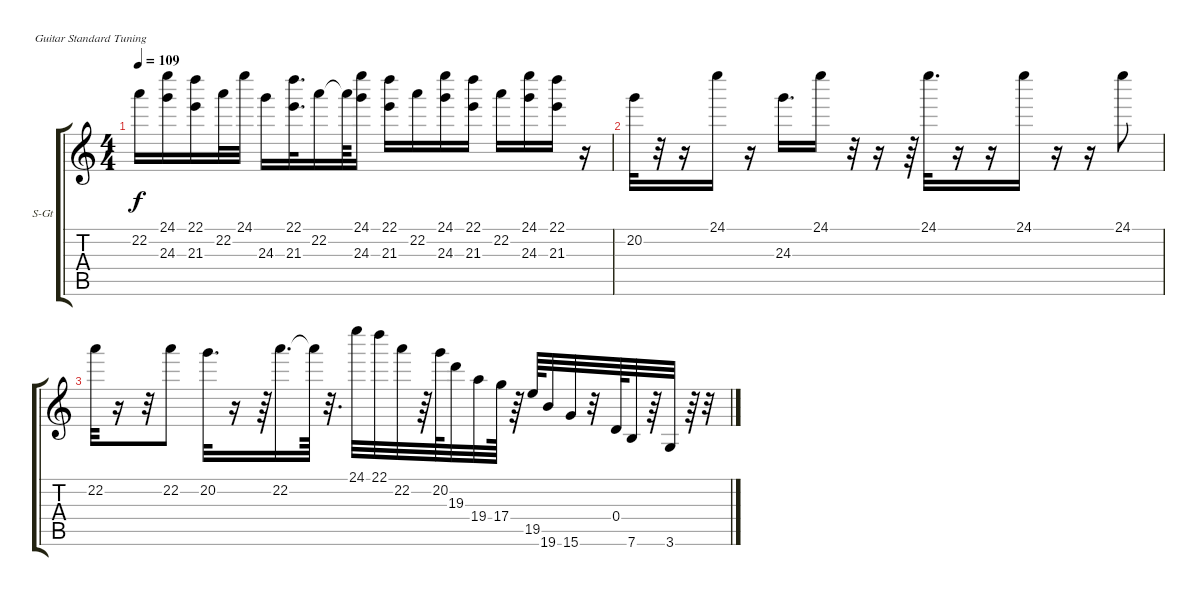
\bracketExtendMode groupsimilarinstruments
\firstSystemTrackNameOrientation horizontal
\otherSystemsTrackNameOrientation horizontal
\track ("Sax Solo" "S-Gt") {instrument acousticgrandpiano}
\staff {score tabs}
\tuning (E4 B3 G3 D3 A2 E2)
\displaytranspose 12
\ts (4 4)
\tempo 109
\clef g2
\ks c
22.2.16{dy f} (24.1 24.3).16 (22.1 21.3).16 22.2.32 24.1.32 24.3.16 (22.1 21.3).32{d} 22.2.16 22.2{t}.64 (24.1 24.3).16 (22.1 21.3).16 22.2.16 (24.1 24.3).16 (22.1 21.3).16 22.2.16 (24.1 24.3).16 (22.1 21.3).16 r.16 |
20.2.32 r.32 r.16 24.1.16 r.16 24.3.16{d} 24.1.16 r.32 r.16 r.64 24.1.32{d} r.16 r.16 24.1.16 r.16 r.16 24.1.8 |
22.2.32 r.16 r.32 22.2.8 20.2.32{d} r.16 r.64 22.2.16{d} 22.2{t}.64 r.32{d} 24.1.32 22.1.32 22.2.32 r.64 20.2.64 19.3.32 19.4.32 17.4.64 r.64 19.5.64 19.6.32 15.6.32 r.32 0.4.64 7.6.32 r.64 3.6.32 r.64 r.32
